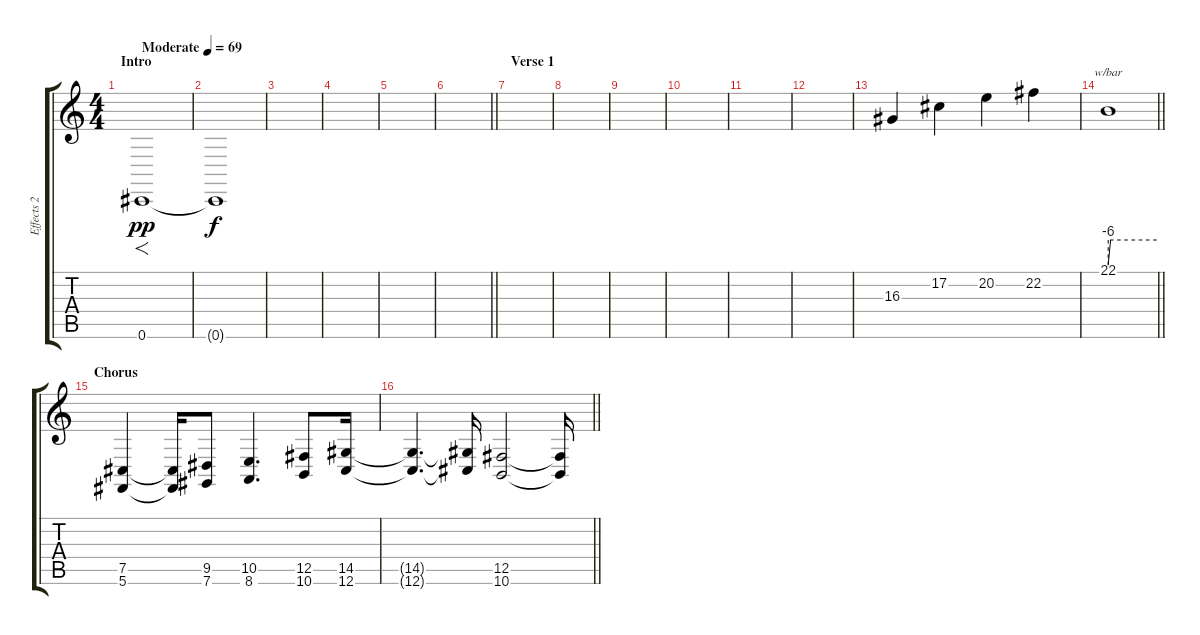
\track ("Effects 2" "Effects 2") {instrument englishhorn}
\staff {score tabs}
\tuning (Db4 Ab3 E3 B2 Gb2 Db2) {hide}
\ts (4 4)
\section ("" "Intro")
\tempo (69 "Moderate")
\clef g2
\ks aminor
0.6.1{f dy pp instrument englishhorn} |
0.6{t}.1{dy f} |
|
|
|
\barLineRight lightlight
|
\section ("" "Verse 1")
|
|
|
|
|
|
16.3.4{volume 9 instrument choiraahs} 17.2.4 20.2.4 22.2.4 |
\barLineRight lightlight
22.1.1{tbe (custom default 0 -24 3 0 60 0)} |
\section ("" "Chorus")
(7.5 5.6).4{volume 10 instrument lead2sawtooth} (7.5{t} 5.6{t}).16 (9.5 7.6).8 (10.5 8.6).4{d} (12.5 10.6).8 (14.5 12.6).16 |
\barLineRight lightlight
(14.5{t} 12.6{t}).4{d} (14.5{t} 12.6{t}).16 (12.5 10.6).2 (12.5{t} 10.6{t}).16
